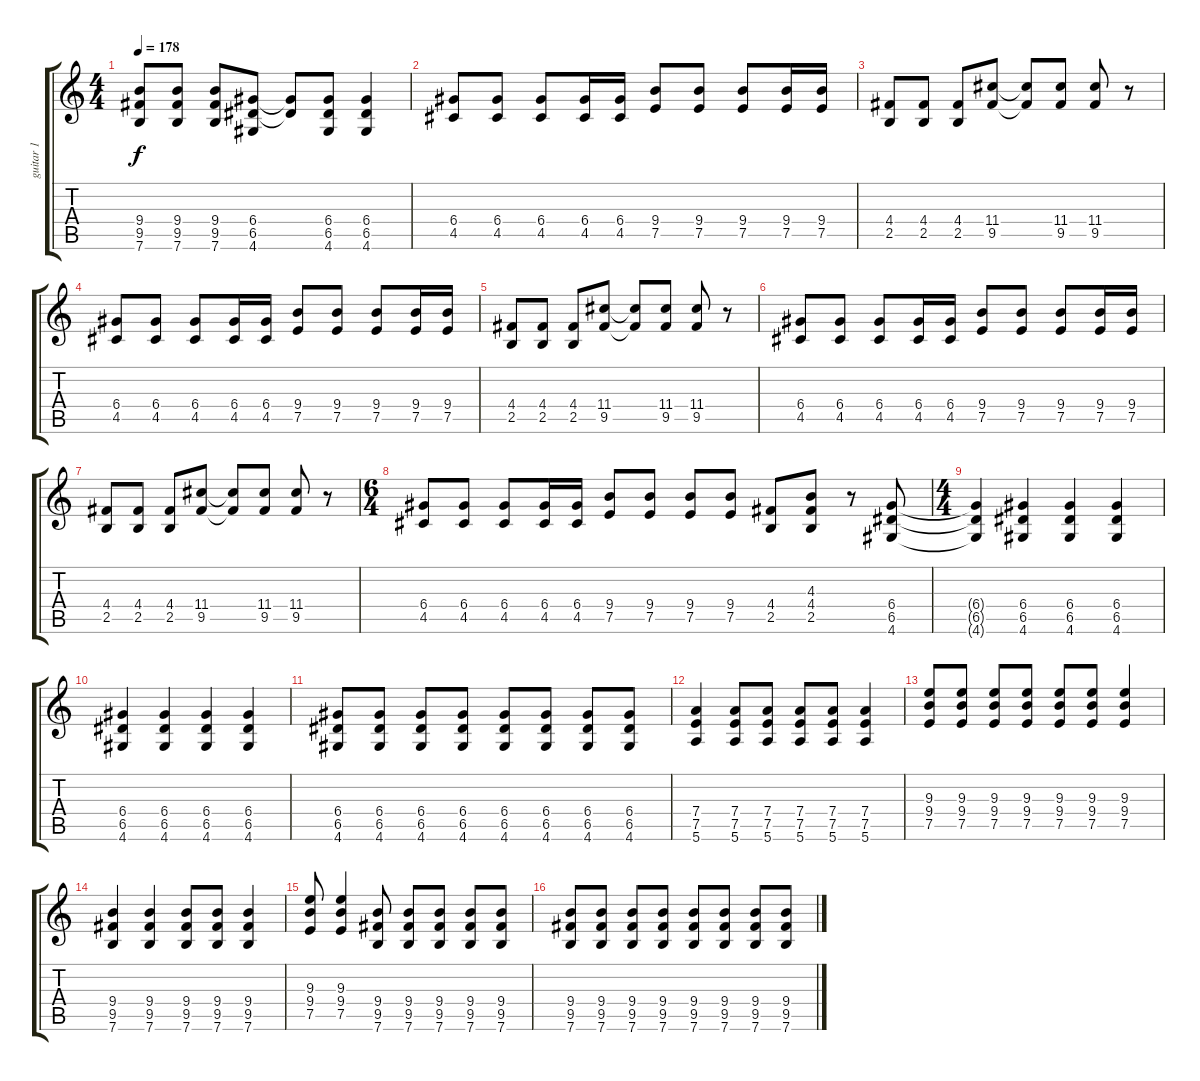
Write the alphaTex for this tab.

\track (" guitar 1" " guitar 1") {instrument overdrivenguitar}
\staff {score tabs}
\tuning (E4 B3 G3 D3 A2 E2) {hide}
\ts (4 4)
\tempo 178
\clef g2
\ks c
(9.4 9.5 7.6).8{dy f} (9.4 9.5 7.6).8 (9.4 9.5 7.6).8 (6.4 6.5 4.6).8 (6.4{t} 6.5{t}).8 (6.4 6.5 4.6).8 (6.4 6.5 4.6).4 |
(6.4 4.5).8{volume 10} (6.4 4.5).8 (6.4 4.5).8 (6.4 4.5).16 (6.4 4.5).16 (9.4 7.5).8 (9.4 7.5).8 (9.4 7.5).8 (9.4 7.5).16 (9.4 7.5).16 |
(4.4 2.5).8 (4.4 2.5).8 (4.4 2.5).8 (11.4 9.5).8 (11.4{t} 9.5{t}).8 (11.4 9.5).8 (11.4 9.5).8{volume 14 balance 0} r.8 |
(6.4 4.5).8 (6.4 4.5).8 (6.4 4.5).8 (6.4 4.5).16 (6.4 4.5).16 (9.4 7.5).8 (9.4 7.5).8 (9.4 7.5).8 (9.4 7.5).16 (9.4 7.5).16 |
(4.4 2.5).8 (4.4 2.5).8 (4.4 2.5).8 (11.4 9.5).8 (11.4{t} 9.5{t}).8 (11.4 9.5).8 (11.4 9.5).8 r.8 |
(6.4 4.5).8 (6.4 4.5).8 (6.4 4.5).8 (6.4 4.5).16 (6.4 4.5).16 (9.4 7.5).8 (9.4 7.5).8 (9.4 7.5).8 (9.4 7.5).16 (9.4 7.5).16 |
(4.4 2.5).8 (4.4 2.5).8 (4.4 2.5).8 (11.4 9.5).8 (11.4{t} 9.5{t}).8 (11.4 9.5).8 (11.4 9.5).8 r.8 |
\ts (6 4)
(6.4 4.5).8 (6.4 4.5).8 (6.4 4.5).8 (6.4 4.5).16 (6.4 4.5).16 (9.4 7.5).8 (9.4 7.5).8 (9.4 7.5).8 (9.4 7.5).8 (4.4 2.5).8 (4.3 4.4 2.5).8 r.8 (6.4 6.5 4.6).8{volume 14} |
\ts (4 4)
(6.4{t} 6.5{t} 4.6{t}).4 (6.4 6.5 4.6).4 (6.4 6.5 4.6).4 (6.4 6.5 4.6).4 |
(6.4 6.5 4.6).4 (6.4 6.5 4.6).4 (6.4 6.5 4.6).4 (6.4 6.5 4.6).4 |
(6.4 6.5 4.6).8 (6.4 6.5 4.6).8 (6.4 6.5 4.6).8 (6.4 6.5 4.6).8 (6.4 6.5 4.6).8 (6.4 6.5 4.6).8 (6.4 6.5 4.6).8 (6.4 6.5 4.6).8 |
(7.4 7.5 5.6).4 (7.4 7.5 5.6).8 (7.4 7.5 5.6).8 (7.4 7.5 5.6).8 (7.4 7.5 5.6).8 (7.4 7.5 5.6).4 |
(9.3 9.4 7.5).8 (9.3 9.4 7.5).8 (9.3 9.4 7.5).8 (9.3 9.4 7.5).8 (9.3 9.4 7.5).8 (9.3 9.4 7.5).8 (9.3 9.4 7.5).4 |
(9.4 9.5 7.6).4 (9.4 9.5 7.6).4 (9.4 9.5 7.6).8 (9.4 9.5 7.6).8 (9.4 9.5 7.6).4 |
(9.3 9.4 7.5).8 (9.3 9.4 7.5).4 (9.4 9.5 7.6).8 (9.4 9.5 7.6).8 (9.4 9.5 7.6).8 (9.4 9.5 7.6).8 (9.4 9.5 7.6).8 |
(9.4 9.5 7.6).8 (9.4 9.5 7.6).8 (9.4 9.5 7.6).8 (9.4 9.5 7.6).8 (9.4 9.5 7.6).8 (9.4 9.5 7.6).8 (9.4 9.5 7.6).8 (9.4 9.5 7.6).8
